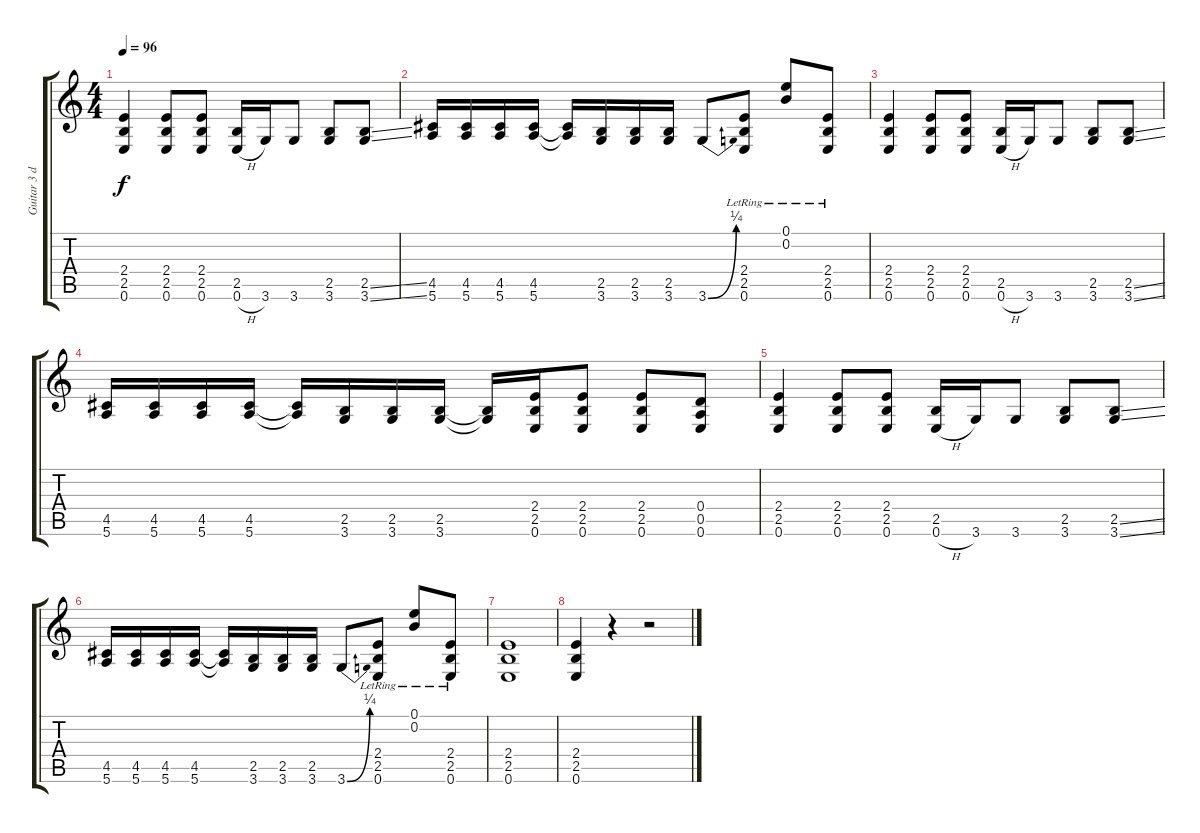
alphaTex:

\track ("Guitar 3 dbld" "Guitar 3 d") {instrument distortionguitar}
\staff {score tabs}
\tuning (E4 B3 G3 D3 A2 E2) {hide}
\ts (4 4)
\tempo 96
\clef g2
\ks c
(2.4 2.5 0.6).4{dy f} (2.4 2.5 0.6).8 (2.4 2.5 0.6).8 (2.5 0.6{h}).16 3.6.16 3.6.8 (2.5 3.6).8 (2.5{ss} 3.6{ss}).8 |
(4.5 5.6).16 (4.5 5.6).16 (4.5 5.6).16 (4.5 5.6).16 (4.5{t} 5.6{t}).16 (2.5 3.6).16 (2.5 3.6).16 (2.5 3.6).16 3.6{be (bend 0 0 60 1)}.8 (2.4{lr} 2.5{lr} 0.6{lr}).8 (0.1{lr} 0.2{lr}).8 (2.4{lr} 2.5{lr} 0.6{lr}).8 |
(2.4 2.5 0.6).4 (2.4 2.5 0.6).8 (2.4 2.5 0.6).8 (2.5 0.6{h}).16 3.6.16 3.6.8 (2.5 3.6).8 (2.5{ss} 3.6{ss}).8 |
(4.5 5.6).16 (4.5 5.6).16 (4.5 5.6).16 (4.5 5.6).16 (4.5{t} 5.6{t}).16 (2.5 3.6).16 (2.5 3.6).16 (2.5 3.6).16 (2.5{t} 3.6{t}).16 (2.4 2.5 0.6).16 (2.4 2.5 0.6).8 (2.4 2.5 0.6).8 (0.4 0.5 0.6).8 |
(2.4 2.5 0.6).4 (2.4 2.5 0.6).8 (2.4 2.5 0.6).8 (2.5 0.6{h}).16 3.6.16 3.6.8 (2.5 3.6).8 (2.5{ss} 3.6{ss}).8 |
(4.5 5.6).16 (4.5 5.6).16 (4.5 5.6).16 (4.5 5.6).16 (4.5{t} 5.6{t}).16 (2.5 3.6).16 (2.5 3.6).16 (2.5 3.6).16 3.6{be (bend 0 0 60 1)}.8 (2.4{lr} 2.5{lr} 0.6{lr}).8 (0.1{lr} 0.2{lr}).8 (2.4{lr} 2.5{lr} 0.6{lr}).8 |
(2.4 2.5 0.6).1 |
(2.4 2.5 0.6).4{volume 0} r.4 r.2
